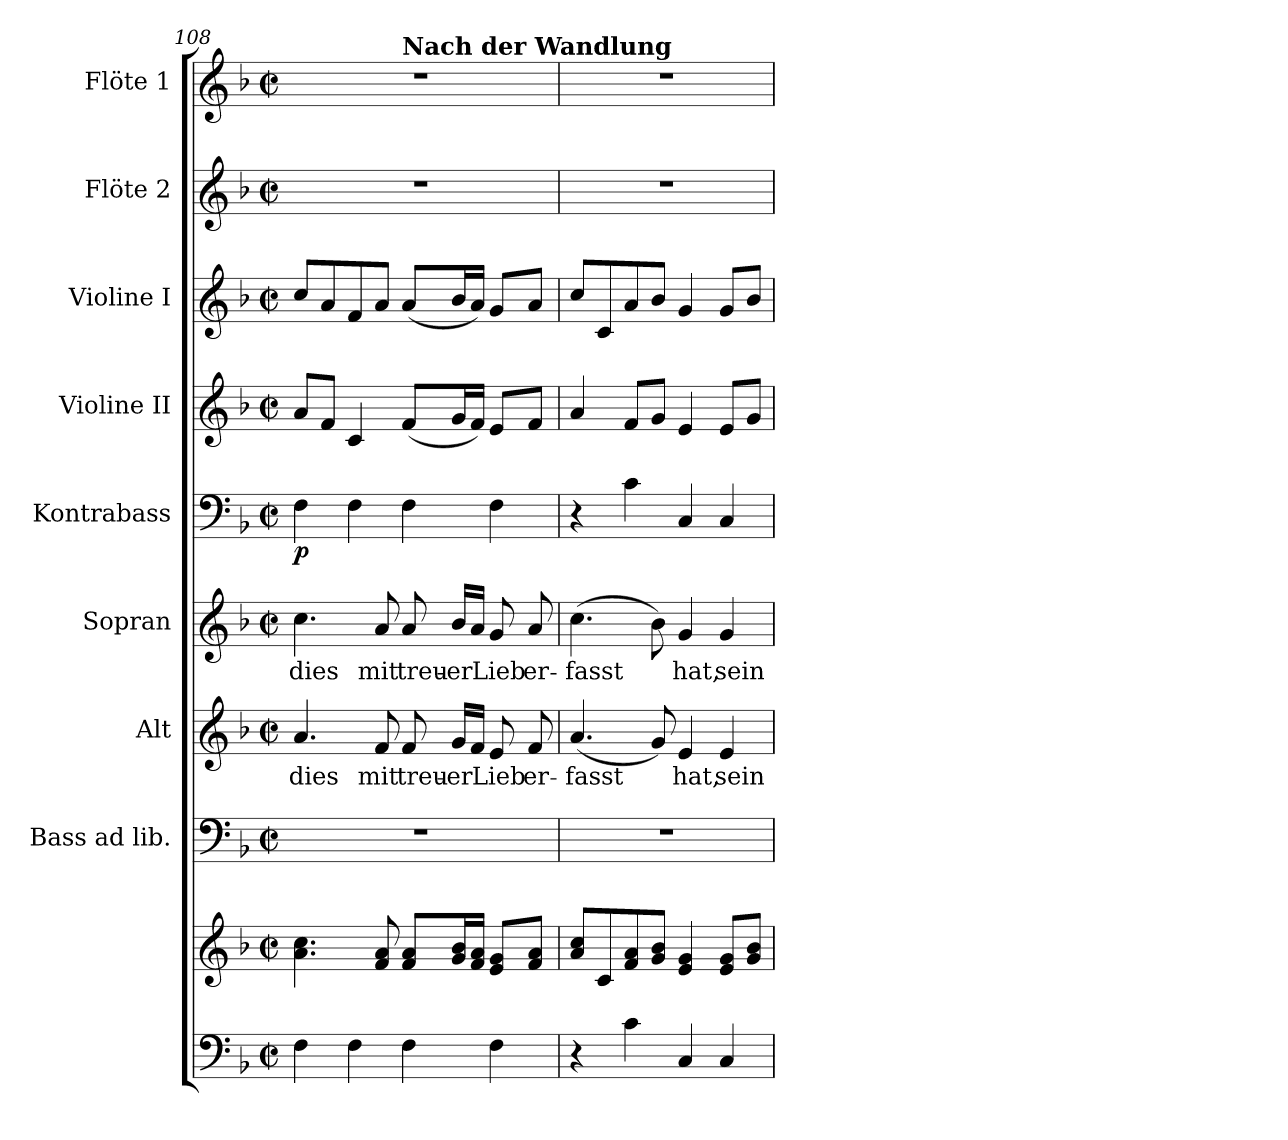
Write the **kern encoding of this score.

**kern	**kern	**kern	**kern	**text	**kern	**text	**kern	**dynam	**kern	**kern	**kern	**kern
*part9	*part9	*part8	*part7	*part7	*part6	*part6	*part5	*part5	*part4	*part3	*part2	*part1
*staff10	*staff9	*staff8	*staff7	*staff7	*staff6	*staff6	*staff5	*staff5	*staff4	*staff3	*staff2	*staff1
*	*	*I"Bass ad lib.	*I"Alt	*	*I"Sopran	*	*I"Kontrabass	*	*I"Violine II	*I"Violine I	*I"Flöte 2	*I"Flöte 1
*	*	*I'B.	*I'A.	*	*I'S.	*	*I'Kb.	*	*I'Vl. II	*I'Vl. I	*I'Fl. 2	*I'Fl. 1
*clefF4	*clefG2	*clefF4	*clefG2	*	*clefG2	*	*clefF4	*	*clefG2	*clefG2	*clefG2	*clefG2
*	*	*	*	*	*	*	*ITrd7c12	*	*	*	*	*
*k[b-]	*k[b-]	*k[b-]	*k[b-]	*	*k[b-]	*	*k[b-]	*	*k[b-]	*k[b-]	*k[b-]	*k[b-]
*F:	*F:	*F:	*F:	*	*F:	*	*F:	*	*F:	*F:	*F:	*F:
*M2/2	*M2/2	*M2/2	*M2/2	*	*M2/2	*	*M2/2	*	*M2/2	*M2/2	*M2/2	*M2/2
*met(c|)	*met(c|)	*met(c|)	*met(c|)	*	*met(c|)	*	*met(c|)	*	*met(c|)	*met(c|)	*met(c|)	*met(c|)
=108	=108	=108	=108	=108	=108	=108	=108	=108	=108	=108	=108	=108
!	!	!	!	!LO:LY:b	!	!LO:LY:b	!	!LO:DY:b	!	!	!	!
*	*	*	*	*	*	*	*	*	*	*	*	*^
4F\	4.a\ 4.cc\	1r	4.a/	dies	4.cc\	dies	4FF\	p	8a/L	8cc/L	1r	1r	2ryy
.	.	.	.	.	.	.	.	.	8f/J	8a/	.	.	.
4F\	.	.	.	.	.	.	4FF\	.	4c/	8f/	.	.	.
!	!	!	!	!LO:LY:b	!	!LO:LY:b	!	!	!	!	!	!	!
.	8f/ 8a/	.	8f/	mit	8a/	mit	.	.	.	8a/J	.	.	.
!	!	!	!	!	!	!	!	!	!	!	!	!	!LO:TX:a:B:t=Nach der Wandlung
!	!	!	!	!LO:LY:b	!	!LO:LY:b	!	!	!	!	!	!	!
4F\	8f/ 8a/L	.	8f/	treu-	8a/	treu-	4FF\	.	(<8f/L	(<8a/L	.	.	2ryy
!	!	!	!	!LO:LY:b	!	!LO:LY:b	!	!	!	!	!	!	!
.	16g/ 16b-/L	.	16g/LL	-er	16b-/LL	-er	.	.	16g/L	16b-/L	.	.	.
.	16f/ 16a/JJ	.	16f/JJ	.	16a/JJ	.	.	.	16f/JJ)	16a/JJ)	.	.	.
!	!	!	!	!LO:LY:b	!	!LO:LY:b	!	!	!	!	!	!	!
4F\	8e/ 8g/L	.	8e/	Lieb	8g/	Lieb	4FF\	.	8e/L	8g/L	.	.	.
!	!	!	!	!LO:LY:b	!	!LO:LY:b	!	!	!	!	!	!	!
.	8f/ 8a/J	.	8f/	er-	8a/	er-	.	.	8f/J	8a/J	.	.	.
=109	=109	=109	=109	=109	=109	=109	=109	=109	=109	=109	=109	=109	=109
!	!	!	!	!LO:LY:b	!	!LO:LY:b	!	!	!	!	!	!	!
*	*	*	*	*	*	*	*	*	*	*	*	*v	*v
4r	8a/ 8cc/L	1r	(<4.a/	-fasst	(>4.cc\	-fasst	4r	.	4a/	8cc/L	1r	1r
.	8c/	.	.	.	.	.	.	.	.	8c/	.	.
4c\	8f/ 8a/	.	.	.	.	.	4C\	.	8f/L	8a/	.	.
.	8g/ 8b-/J	.	8g/)	.	8b-\)	.	.	.	8g/J	8b-/J	.	.
!	!	!	!	!LO:LY:b	!	!LO:LY:b	!	!	!	!	!	!
4C/	4e/ 4g/	.	4e/	hat,	4g/	hat,	4CC/	.	4e/	4g/	.	.
!	!	!	!	!LO:LY:b	!	!LO:LY:b	!	!	!	!	!	!
4C/	8e/ 8g/L	.	4e/	sein	4g/	sein	4CC/	.	8e/L	8g/L	.	.
.	8g/ 8b-/J	.	.	.	.	.	.	.	8g/J	8b-/J	.	.
=	=	=	=	=	=	=	=	=	=	=	=	=
*-	*-	*-	*-	*-	*-	*-	*-	*-	*-	*-	*-	*-
